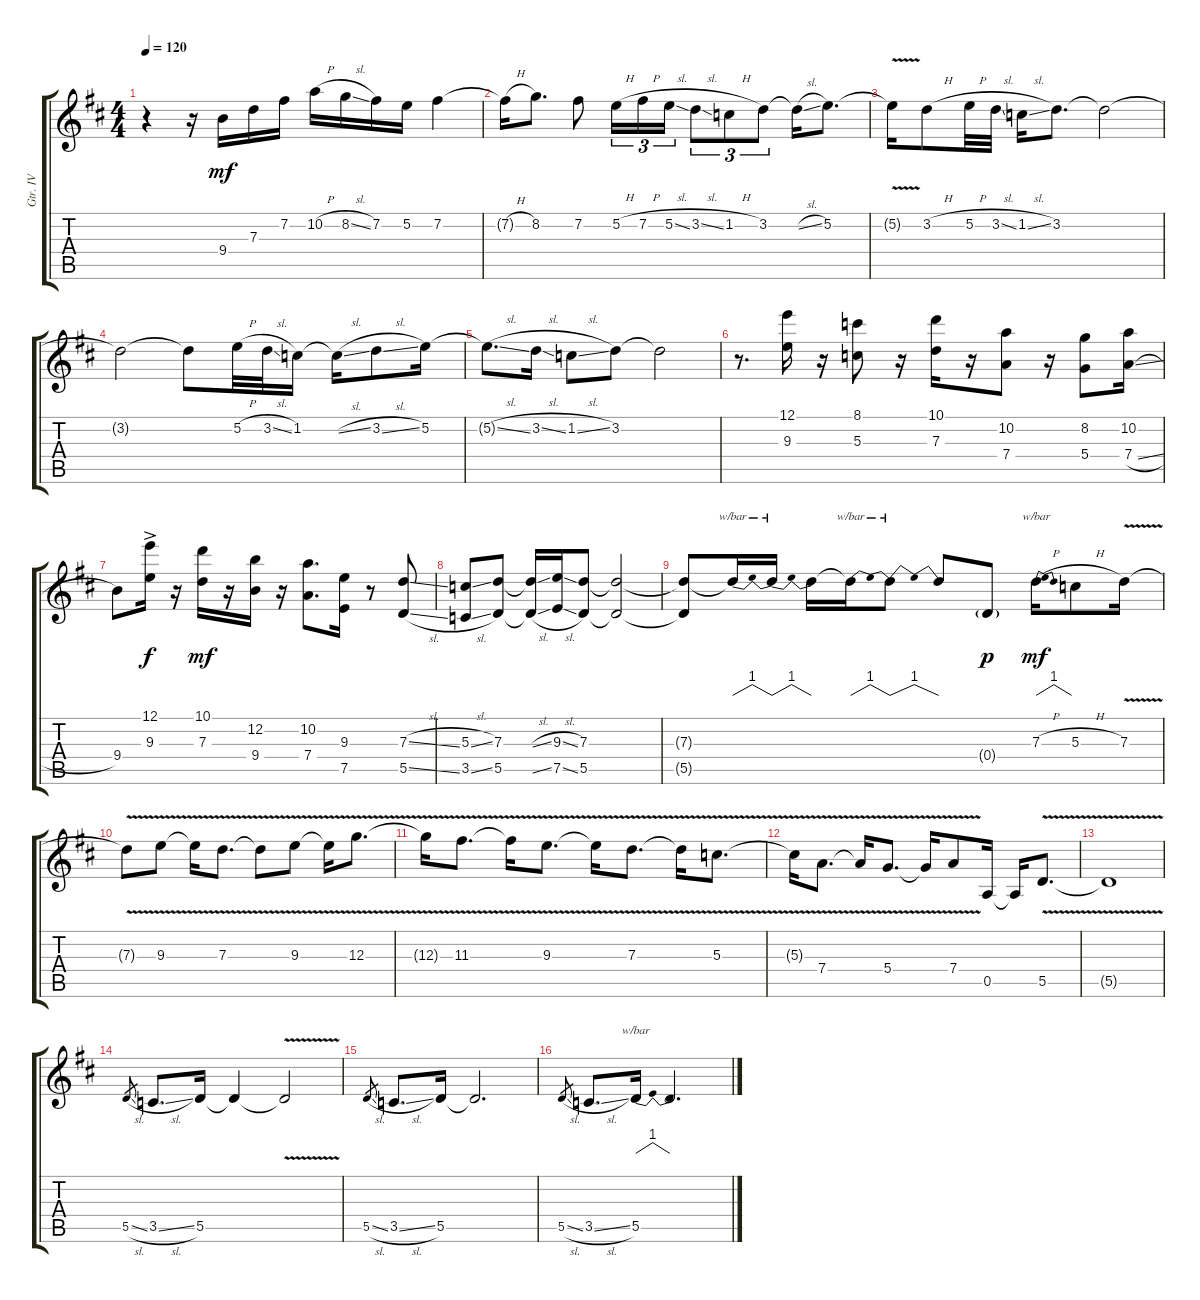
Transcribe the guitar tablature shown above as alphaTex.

\track ("Gtr. IV" "Gtr. IV") {instrument distortionguitar}
\staff {score tabs}
\tuning (E4 B3 G3 D3 A2 E2) {hide}
\ts (4 4)
\tempo 120
\clef g2
\ks d
r.4{dy mf} r.16 9.4.16 7.3.16 7.2.16 10.2{h}.16 8.2{sl}.16 7.2.16 5.2.16 7.2.4 |
7.2{h t}.16 8.2.8{d} 7.2.8 5.2{h}.16{tu (3 2)} 7.2{h}.16{tu (3 2)} 5.2{sl}.16{tu (3 2)} 3.2{sl}.8{tu (3 2)} 1.2{h}.8{tu (3 2)} 3.2.8{tu (3 2)} 3.2{sl t}.16 5.2.8{d} |
5.2{v t}.16 3.2{h}.8 5.2{h}.32 3.2{sl}.32 1.2{sl}.16 3.2.8{d} 3.2{t}.2 |
3.2{t}.2 3.2{t}.8 5.2{h}.32 3.2{sl}.32 1.2.16 1.2{sl t}.16 3.2{sl}.8 5.2.16 |
5.2{sl t}.8{d} 3.2{sl}.16 1.2{sl}.8 3.2.8 3.2{t}.2 |
r.8{d} (12.1 9.3).16 r.16 (8.1 5.3).8 r.16 (10.1 7.3).16 r.16 (10.2 7.4).8 r.16 (8.2 5.4).8 (10.2 7.4{sl}).16 |
9.4.8 (12.1{ac} 9.3{ac}).16{dy f} r.16 (10.1 7.3).16{dy mf} r.16 (12.2 9.4).16 r.16 (10.2 7.4).8{d} (9.3 7.5).16 r.8 (7.3{sl} 5.5{sl}).8 |
(5.3{sl} 3.5{sl}).8 (7.3 5.5).8 (7.3{sl t} 5.5{sl t}).16 (9.3{sl} 7.5{sl}).16 (7.3 5.5).8 (7.3{t} 5.5{t}).2 |
(7.3{t} 5.5{t}).8 7.3{t}.16{tbe (dip default 0 0 30 4 60 0)} 7.3{t}.16{tbe (dip default 0 0 30 4 60 0)} 7.3{t}.16 7.3{t}.16{tbe (dip default 0 0 30 4 60 0)} 7.3{t}.8{tbe (dip default 0 0 30 4 60 0)} 7.3{t}.8 0.4{g}.8{dy p} 7.3{h}.16{tbe (dip default 0 0 30 4 60 0) dy mf} 5.3{h}.8 7.3{v}.16 |
7.3{v t}.8 9.3{v}.8 9.3{v t}.16 7.3{v}.8{d} 7.3{v t}.8 9.3{v}.8 9.3{v t}.16 12.3{v}.8{d} |
12.3{v t}.16 11.3{v}.8{d} 11.3{v t}.16 9.3{v}.8{d} 9.3{v t}.16 7.3{v}.8{d} 7.3{v t}.16 5.3{v}.8{d} |
5.3{v t}.16 7.4{v}.8{d} 7.4{v t}.16 5.4{v}.8{d} 5.4{v t}.16 7.4{v}.8 0.5.16 0.5{t}.16 5.5{v}.8{d} |
5.5{v t}.1 |
5.5{sl}.8{gr} 3.5{sl}.8{d} 5.5.16 5.5{t}.4 5.5{v t}.2 |
5.5{sl}.8{gr} 3.5{sl}.8{d} 5.5.16 5.5{t}.2{d} |
5.5{sl}.8{gr} 3.5{sl}.8{d} 5.5.16{tbe (dip default 0 0 30 4 60 0)} 5.5{t}.2{d}
